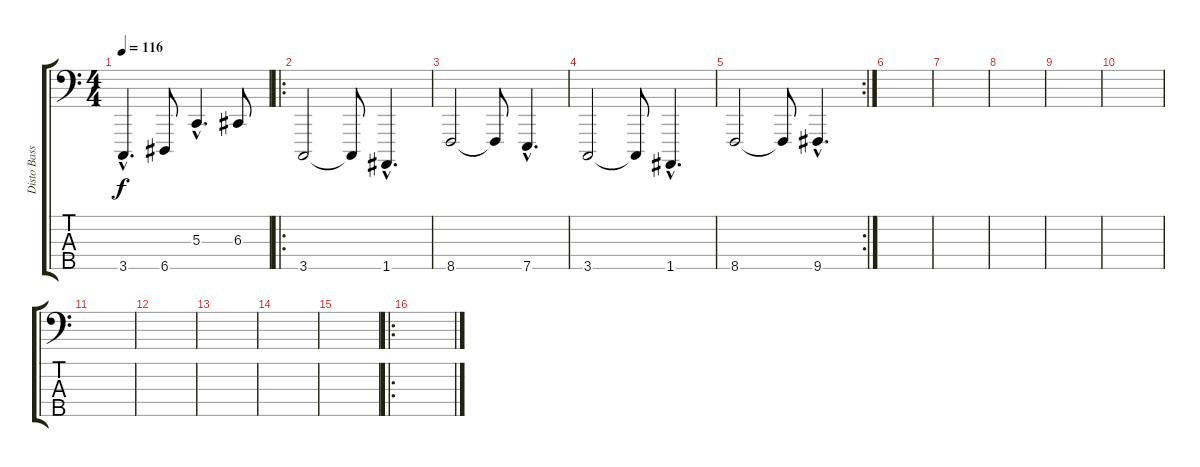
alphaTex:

\track ("Disto Basse" "Disto Bass") {instrument pad6metallic}
\staff {score tabs}
\tuning (F2 C2 G1 D1 A0) {hide}
\ts (4 4)
\tempo 116
\clef f4
\ks c
3.5{hac}.4{d dy f} 6.5.8 5.3{hac}.4{d} 6.3.8 |
\ro
3.5.2 3.5{t}.8 1.5{hac}.4{d} |
8.5.2 8.5{t}.8 7.5{hac}.4{d} |
3.5.2 3.5{t}.8 1.5{hac}.4{d} |
\rc 2
8.5.2 8.5{t}.8 9.5{hac}.4{d} |
|
|
|
|
|
|
|
|
|
|
\ro
